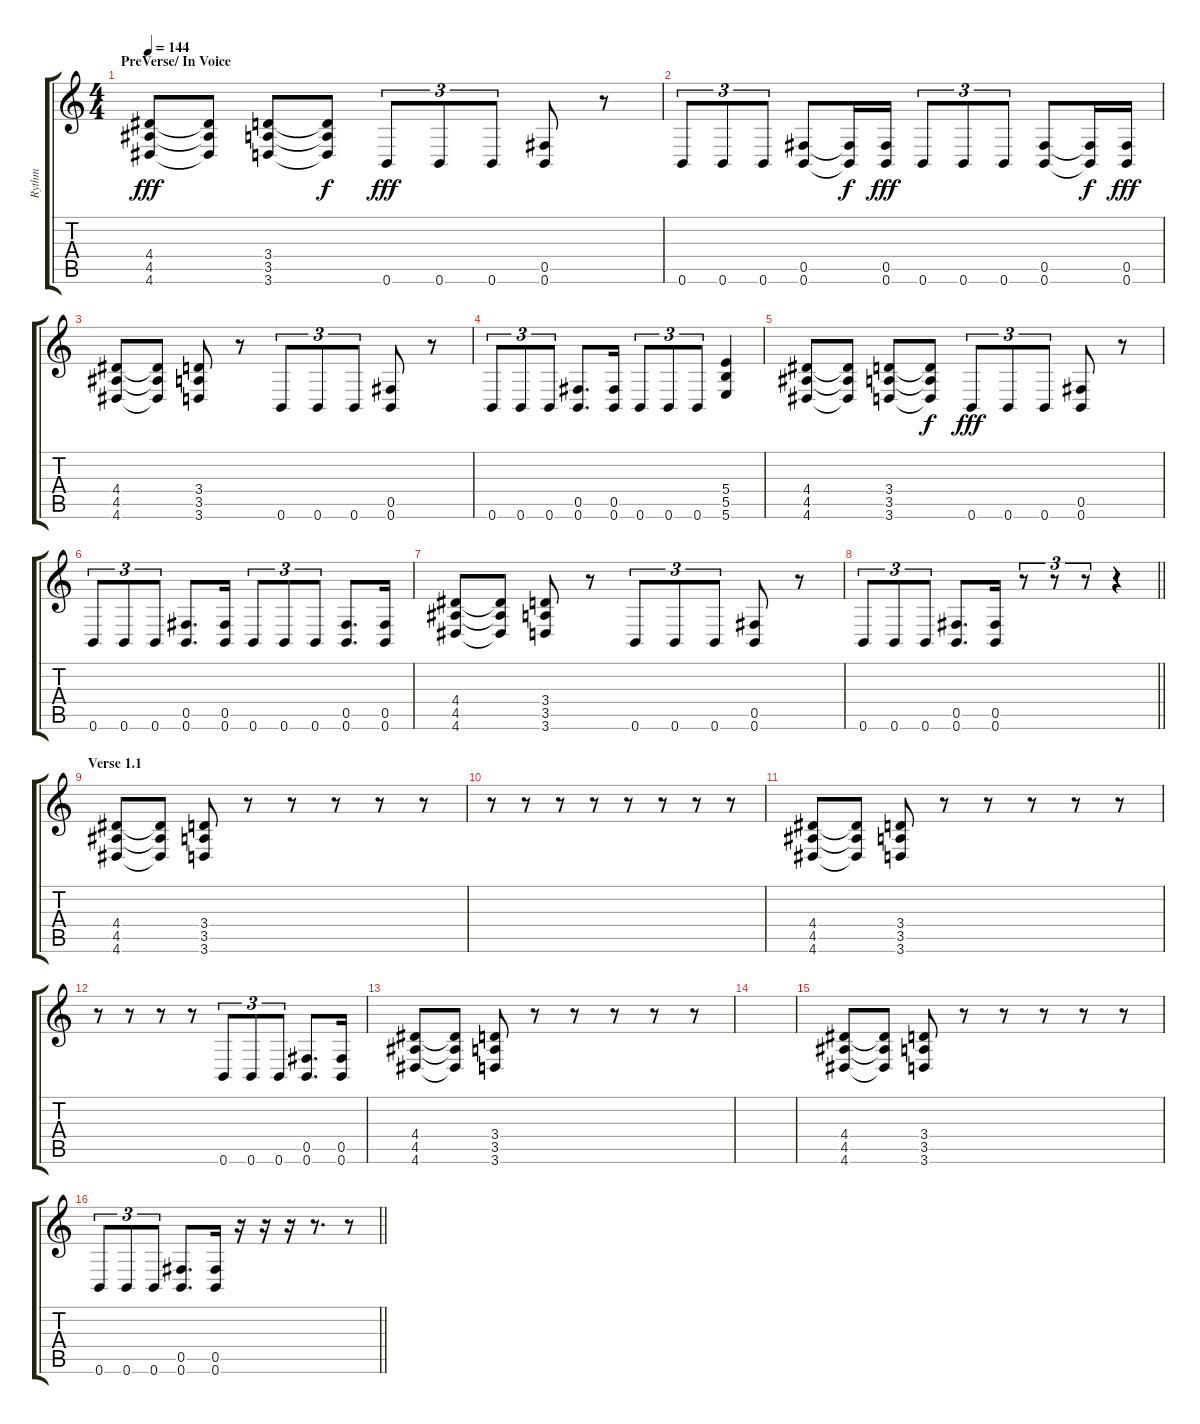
\track ("Rythm" "Rythm") {instrument distortionguitar}
\staff {score tabs}
\tuning (Db4 Ab3 E3 B2 Gb2 B1) {hide}
\ts (4 4)
\section ("" "PreVerse/ In Voice")
\tempo 144
\clef g2
\ks c
(4.4 4.5 4.6).8{dy fff} (4.4{t} 4.5{t} 4.6{t}).8 (3.4 3.5 3.6).8 (3.4{t} 3.5{t} 3.6{t}).8{dy f} 0.6.8{tu (3 2) dy fff} 0.6.8{tu (3 2)} 0.6.8{tu (3 2)} (0.5 0.6).8 r.8 |
0.6.8{tu (3 2)} 0.6.8{tu (3 2)} 0.6.8{tu (3 2)} (0.5 0.6).8 (0.5{t} 0.6{t}).16{dy f} (0.5 0.6).16{dy fff} 0.6.8{tu (3 2)} 0.6.8{tu (3 2)} 0.6.8{tu (3 2)} (0.5 0.6).8 (0.5{t} 0.6{t}).16{dy f} (0.5 0.6).16{dy fff} |
(4.4 4.5 4.6).8 (4.4{t} 4.5{t} 4.6{t}).8 (3.4 3.5 3.6).8 r.8 0.6.8{tu (3 2)} 0.6.8{tu (3 2)} 0.6.8{tu (3 2)} (0.5 0.6).8 r.8 |
0.6.8{tu (3 2)} 0.6.8{tu (3 2)} 0.6.8{tu (3 2)} (0.5 0.6).8{d} (0.5 0.6).16 0.6.8{tu (3 2)} 0.6.8{tu (3 2)} 0.6.8{tu (3 2)} (5.4 5.5 5.6).4 |
(4.4 4.5 4.6).8 (4.4{t} 4.5{t} 4.6{t}).8 (3.4 3.5 3.6).8 (3.4{t} 3.5{t} 3.6{t}).8{dy f} 0.6.8{tu (3 2) dy fff} 0.6.8{tu (3 2)} 0.6.8{tu (3 2)} (0.5 0.6).8 r.8 |
0.6.8{tu (3 2)} 0.6.8{tu (3 2)} 0.6.8{tu (3 2)} (0.5 0.6).8{d} (0.5 0.6).16 0.6.8{tu (3 2)} 0.6.8{tu (3 2)} 0.6.8{tu (3 2)} (0.5 0.6).8{d} (0.5 0.6).16 |
(4.4 4.5 4.6).8 (4.4{t} 4.5{t} 4.6{t}).8 (3.4 3.5 3.6).8 r.8 0.6.8{tu (3 2)} 0.6.8{tu (3 2)} 0.6.8{tu (3 2)} (0.5 0.6).8 r.8 |
\barLineRight lightlight
0.6.8{tu (3 2)} 0.6.8{tu (3 2)} 0.6.8{tu (3 2)} (0.5 0.6).8{d} (0.5 0.6).16 r.8{tu (3 2)} r.8{tu (3 2)} r.8{tu (3 2)} r.4 |
\section ("" "Verse 1.1")
(4.4 4.5 4.6).8 (4.4{t} 4.5{t} 4.6{t}).8 (3.4 3.5 3.6).8 r.8 r.8 r.8 r.8 r.8 |
r.8 r.8 r.8 r.8 r.8 r.8 r.8 r.8 |
(4.4 4.5 4.6).8 (4.4{t} 4.5{t} 4.6{t}).8 (3.4 3.5 3.6).8 r.8 r.8 r.8 r.8 r.8 |
r.8 r.8 r.8 r.8 0.6.8{tu (3 2)} 0.6.8{tu (3 2)} 0.6.8{tu (3 2)} (0.5 0.6).8{d} (0.5 0.6).16 |
(4.4 4.5 4.6).8 (4.4{t} 4.5{t} 4.6{t}).8 (3.4 3.5 3.6).8 r.8 r.8 r.8 r.8 r.8 |
|
(4.4 4.5 4.6).8 (4.4{t} 4.5{t} 4.6{t}).8 (3.4 3.5 3.6).8 r.8 r.8 r.8 r.8 r.8 |
\barLineRight lightlight
0.6.8{tu (3 2)} 0.6.8{tu (3 2)} 0.6.8{tu (3 2)} (0.5 0.6).8{d} (0.5 0.6).16 r.16 r.16 r.16 r.8{d} r.8
